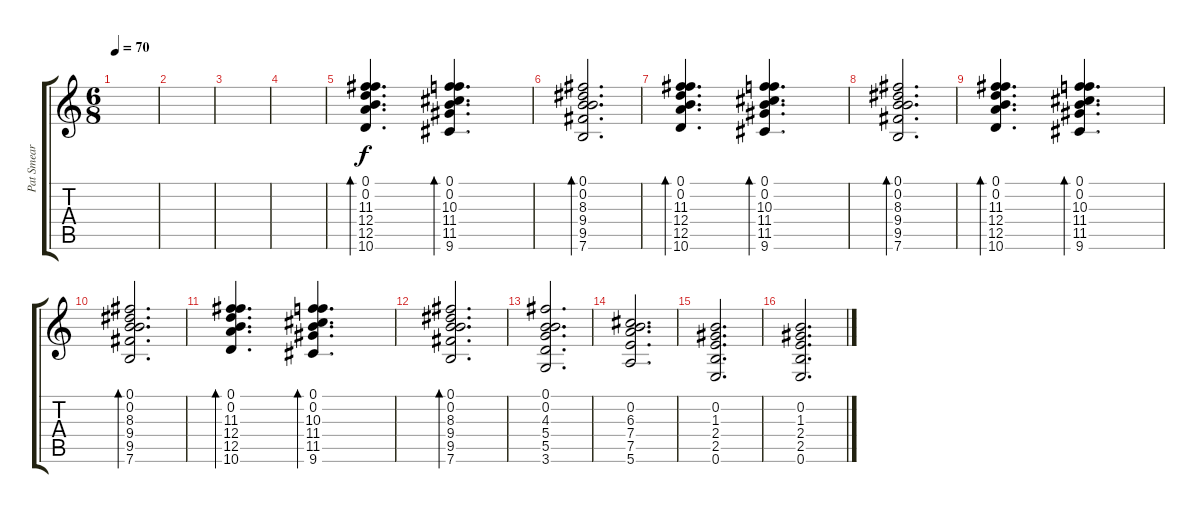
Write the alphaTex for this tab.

\track ("Pat Smear - 3rd guitar (live only)" "Pat Smear ") {instrument acousticguitarsteel}
\staff {score tabs}
\tuning (Gb4 B3 G3 D3 A2 E2) {hide}
\ts (6 8)
\tempo 70
\clef g2
\ks c
|
|
|
|
(0.1 0.2 11.3 12.4 12.5 10.6).4{d bd 60 dy f instrument electricguitarclean} (0.1 0.2 10.3 11.4 11.5 9.6).4{d bd 60} |
(0.1 0.2 8.3 9.4 9.5 7.6).2{d bd 60} |
(0.1 0.2 11.3 12.4 12.5 10.6).4{d bd 60} (0.1 0.2 10.3 11.4 11.5 9.6).4{d bd 60} |
(0.1 0.2 8.3 9.4 9.5 7.6).2{d bd 60} |
(0.1 0.2 11.3 12.4 12.5 10.6).4{d bd 60} (0.1 0.2 10.3 11.4 11.5 9.6).4{d bd 60} |
(0.1 0.2 8.3 9.4 9.5 7.6).2{d bd 60} |
(0.1 0.2 11.3 12.4 12.5 10.6).4{d bd 60} (0.1 0.2 10.3 11.4 11.5 9.6).4{d bd 60} |
(0.1 0.2 8.3 9.4 9.5 7.6).2{d bd 60} |
(0.1 0.2 4.3 5.4 5.5 3.6).2{d instrument overdrivenguitar} |
(0.2 6.3 7.4 7.5 5.6).2{d} |
(0.2 1.3 2.4 2.5 0.6).2{d} |
(0.2 1.3 2.4 2.5 0.6).2{d}
